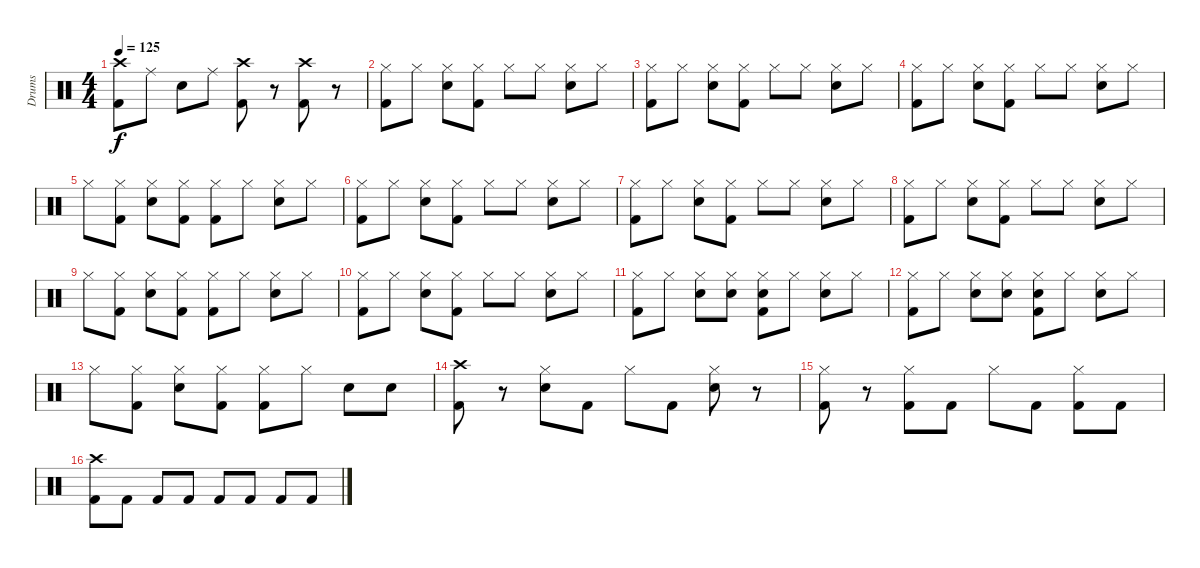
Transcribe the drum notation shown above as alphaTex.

\track ("Drums" "Drums") {instrument percussion}
\staff {score}
\articulation defaults
\ts (4 4)
\tempo 125
\clef neutral
\ks c
("Crash high (hit)" "Kick (hit) 2").8{dy f} "Ride (middle)".8 "Snare (hit) 2".8 "Ride (middle)".8 ("Crash high (hit)" "Kick (hit) 2").8 r.8 ("Crash high (hit)" "Kick (hit) 2").8 r.8 |
("Hi-Hat (closed)" "Kick (hit) 2").8 "Hi-Hat (closed)".8 ("Hi-Hat (closed)" "Snare (hit) 2").8 ("Hi-Hat (closed)" "Kick (hit) 2").8 "Hi-Hat (closed)".8 "Hi-Hat (closed)".8 ("Hi-Hat (closed)" "Snare (hit) 2").8 "Hi-Hat (closed)".8 |
("Hi-Hat (closed)" "Kick (hit) 2").8 "Hi-Hat (closed)".8 ("Hi-Hat (closed)" "Snare (hit) 2").8 ("Hi-Hat (closed)" "Kick (hit) 2").8 "Hi-Hat (closed)".8 "Hi-Hat (closed)".8 ("Hi-Hat (closed)" "Snare (hit) 2").8 "Hi-Hat (closed)".8 |
("Hi-Hat (closed)" "Kick (hit) 2").8 "Hi-Hat (closed)".8 ("Hi-Hat (closed)" "Snare (hit) 2").8 ("Hi-Hat (closed)" "Kick (hit) 2").8 "Hi-Hat (closed)".8 "Hi-Hat (closed)".8 ("Hi-Hat (closed)" "Snare (hit) 2").8 "Hi-Hat (closed)".8 |
"Hi-Hat (closed)".8 ("Hi-Hat (closed)" "Kick (hit) 2").8 ("Hi-Hat (closed)" "Snare (hit) 2").8 ("Hi-Hat (closed)" "Kick (hit) 2").8 ("Hi-Hat (closed)" "Kick (hit) 2").8 "Hi-Hat (closed)".8 ("Hi-Hat (closed)" "Snare (hit) 2").8 "Hi-Hat (closed)".8 |
("Hi-Hat (closed)" "Kick (hit) 2").8 "Hi-Hat (closed)".8 ("Hi-Hat (closed)" "Snare (hit) 2").8 ("Hi-Hat (closed)" "Kick (hit) 2").8 "Hi-Hat (closed)".8 "Hi-Hat (closed)".8 ("Hi-Hat (closed)" "Snare (hit) 2").8 "Hi-Hat (closed)".8 |
("Hi-Hat (closed)" "Kick (hit) 2").8 "Hi-Hat (closed)".8 ("Hi-Hat (closed)" "Snare (hit) 2").8 ("Hi-Hat (closed)" "Kick (hit) 2").8 "Hi-Hat (closed)".8 "Hi-Hat (closed)".8 ("Hi-Hat (closed)" "Snare (hit) 2").8 "Hi-Hat (closed)".8 |
("Hi-Hat (closed)" "Kick (hit) 2").8 "Hi-Hat (closed)".8 ("Hi-Hat (closed)" "Snare (hit) 2").8 ("Hi-Hat (closed)" "Kick (hit) 2").8 "Hi-Hat (closed)".8 "Hi-Hat (closed)".8 ("Hi-Hat (closed)" "Snare (hit) 2").8 "Hi-Hat (closed)".8 |
"Hi-Hat (closed)".8 ("Hi-Hat (closed)" "Kick (hit) 2").8 ("Hi-Hat (closed)" "Snare (hit) 2").8 ("Hi-Hat (closed)" "Kick (hit) 2").8 ("Hi-Hat (closed)" "Kick (hit) 2").8 "Hi-Hat (closed)".8 ("Hi-Hat (closed)" "Snare (hit) 2").8 "Hi-Hat (closed)".8 |
("Hi-Hat (closed)" "Kick (hit) 2").8 "Hi-Hat (closed)".8 ("Hi-Hat (closed)" "Snare (hit) 2").8 ("Hi-Hat (closed)" "Kick (hit) 2").8 "Hi-Hat (closed)".8 "Hi-Hat (closed)".8 ("Hi-Hat (closed)" "Snare (hit) 2").8 "Hi-Hat (closed)".8 |
("Hi-Hat (closed)" "Kick (hit) 2").8 "Hi-Hat (closed)".8 ("Hi-Hat (closed)" "Snare (hit) 2").8 ("Hi-Hat (closed)" "Snare (hit) 2").8 ("Hi-Hat (closed)" "Snare (hit) 2" "Kick (hit) 2").8 "Hi-Hat (closed)".8 ("Hi-Hat (closed)" "Snare (hit) 2").8 "Hi-Hat (closed)".8 |
("Hi-Hat (closed)" "Kick (hit) 2").8 "Hi-Hat (closed)".8 ("Hi-Hat (closed)" "Snare (hit) 2").8 ("Hi-Hat (closed)" "Snare (hit) 2").8 ("Hi-Hat (closed)" "Snare (hit) 2" "Kick (hit) 2").8 "Hi-Hat (closed)".8 ("Hi-Hat (closed)" "Snare (hit) 2").8 "Hi-Hat (closed)".8 |
"Hi-Hat (closed)".8 ("Hi-Hat (closed)" "Kick (hit) 2").8 ("Hi-Hat (closed)" "Snare (hit) 2").8 ("Hi-Hat (closed)" "Kick (hit) 2").8 ("Hi-Hat (closed)" "Kick (hit) 2").8 "Hi-Hat (closed)".8 "Snare (hit) 2".8 "Snare (hit) 2".8 |
("Crash high (hit)" "Kick (hit) 2").8 r.8 ("Hi-Hat (closed)" "Snare (hit) 2").8 "Kick (hit) 2".8 "Hi-Hat (closed)".8 "Kick (hit) 2".8 ("Hi-Hat (closed)" "Snare (hit) 2").8 r.8 |
("Hi-Hat (closed)" "Kick (hit) 2").8 r.8 ("Hi-Hat (closed)" "Kick (hit) 2").8 "Kick (hit) 2".8 "Hi-Hat (closed)".8 "Kick (hit) 2".8 ("Hi-Hat (closed)" "Kick (hit) 2").8 "Kick (hit) 2".8 |
("Crash high (hit)" "Kick (hit) 2").8 "Kick (hit) 2".8 "Kick (hit) 2".8 "Kick (hit) 2".8 "Kick (hit) 2".8 "Kick (hit) 2".8 "Kick (hit) 2".8 "Kick (hit) 2".8
